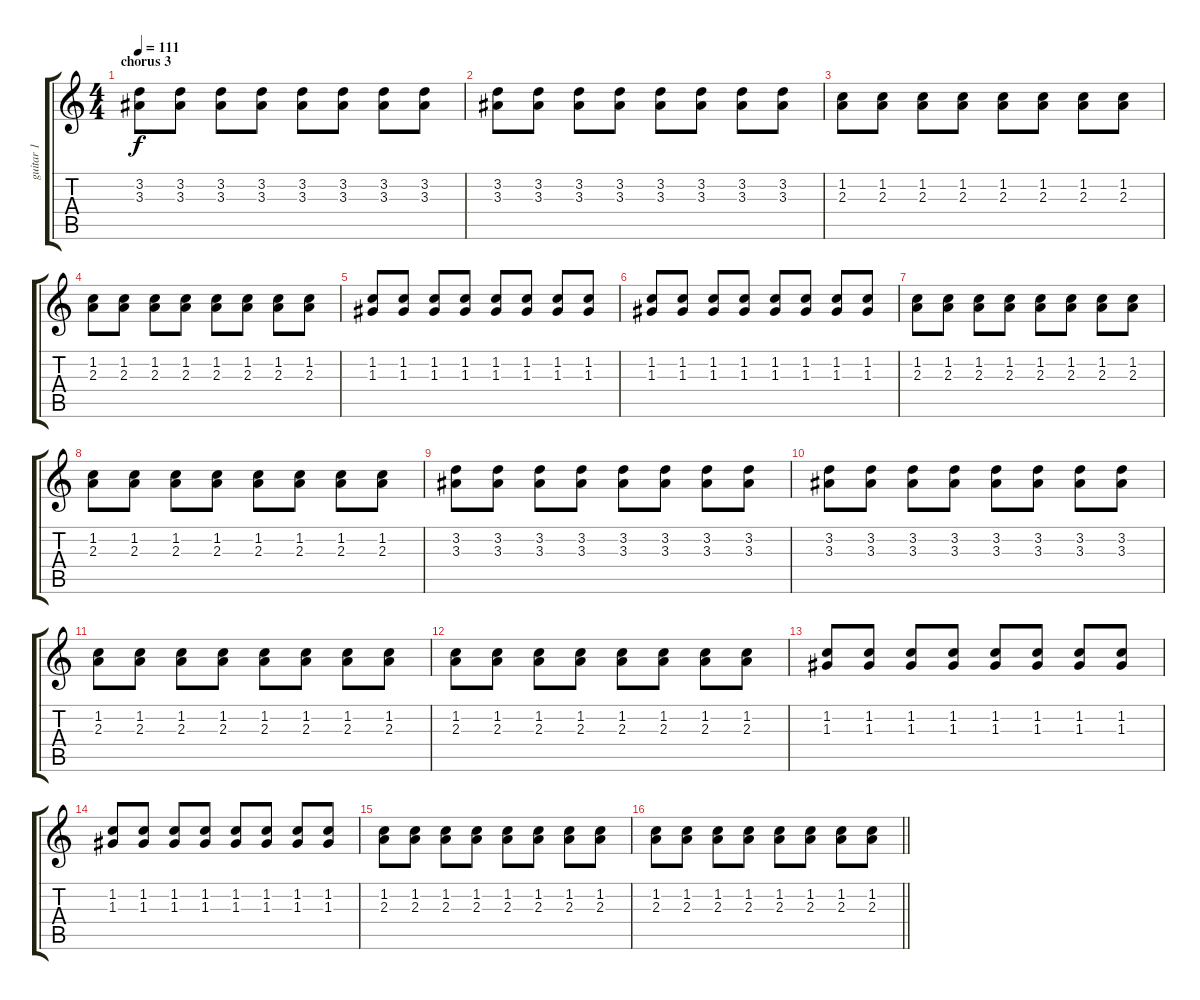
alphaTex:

\track ("guitar 1" "guitar 1") {instrument overdrivenguitar}
\staff {score tabs}
\tuning (E4 B3 G3 D3 A2 C2) {hide}
\ts (4 4)
\section ("" "chorus 3")
\tempo 111
\clef g2
\ks c
(3.2 3.3).8{dy f volume 8} (3.2 3.3).8 (3.2 3.3).8 (3.2 3.3).8 (3.2 3.3).8 (3.2 3.3).8 (3.2 3.3).8 (3.2 3.3).8 |
(3.2 3.3).8 (3.2 3.3).8 (3.2 3.3).8 (3.2 3.3).8 (3.2 3.3).8 (3.2 3.3).8 (3.2 3.3).8 (3.2 3.3).8 |
(1.2 2.3).8 (1.2 2.3).8 (1.2 2.3).8 (1.2 2.3).8 (1.2 2.3).8 (1.2 2.3).8 (1.2 2.3).8 (1.2 2.3).8 |
(1.2 2.3).8 (1.2 2.3).8 (1.2 2.3).8 (1.2 2.3).8 (1.2 2.3).8 (1.2 2.3).8 (1.2 2.3).8 (1.2 2.3).8 |
(1.2 1.3).8 (1.2 1.3).8 (1.2 1.3).8 (1.2 1.3).8 (1.2 1.3).8 (1.2 1.3).8 (1.2 1.3).8 (1.2 1.3).8 |
(1.2 1.3).8 (1.2 1.3).8 (1.2 1.3).8 (1.2 1.3).8 (1.2 1.3).8 (1.2 1.3).8 (1.2 1.3).8 (1.2 1.3).8 |
(1.2 2.3).8 (1.2 2.3).8 (1.2 2.3).8 (1.2 2.3).8 (1.2 2.3).8 (1.2 2.3).8 (1.2 2.3).8 (1.2 2.3).8 |
(1.2 2.3).8 (1.2 2.3).8 (1.2 2.3).8 (1.2 2.3).8 (1.2 2.3).8 (1.2 2.3).8 (1.2 2.3).8 (1.2 2.3).8 |
(3.2 3.3).8 (3.2 3.3).8 (3.2 3.3).8 (3.2 3.3).8 (3.2 3.3).8 (3.2 3.3).8 (3.2 3.3).8 (3.2 3.3).8 |
(3.2 3.3).8 (3.2 3.3).8 (3.2 3.3).8 (3.2 3.3).8 (3.2 3.3).8 (3.2 3.3).8 (3.2 3.3).8 (3.2 3.3).8 |
(1.2 2.3).8 (1.2 2.3).8 (1.2 2.3).8 (1.2 2.3).8 (1.2 2.3).8 (1.2 2.3).8 (1.2 2.3).8 (1.2 2.3).8 |
(1.2 2.3).8 (1.2 2.3).8 (1.2 2.3).8 (1.2 2.3).8 (1.2 2.3).8 (1.2 2.3).8 (1.2 2.3).8 (1.2 2.3).8 |
(1.2 1.3).8 (1.2 1.3).8 (1.2 1.3).8 (1.2 1.3).8 (1.2 1.3).8 (1.2 1.3).8 (1.2 1.3).8 (1.2 1.3).8 |
(1.2 1.3).8 (1.2 1.3).8 (1.2 1.3).8 (1.2 1.3).8 (1.2 1.3).8 (1.2 1.3).8 (1.2 1.3).8 (1.2 1.3).8 |
(1.2 2.3).8 (1.2 2.3).8 (1.2 2.3).8 (1.2 2.3).8 (1.2 2.3).8 (1.2 2.3).8 (1.2 2.3).8 (1.2 2.3).8 |
\barLineRight lightlight
(1.2 2.3).8 (1.2 2.3).8 (1.2 2.3).8 (1.2 2.3).8 (1.2 2.3).8 (1.2 2.3).8 (1.2 2.3).8 (1.2 2.3).8
